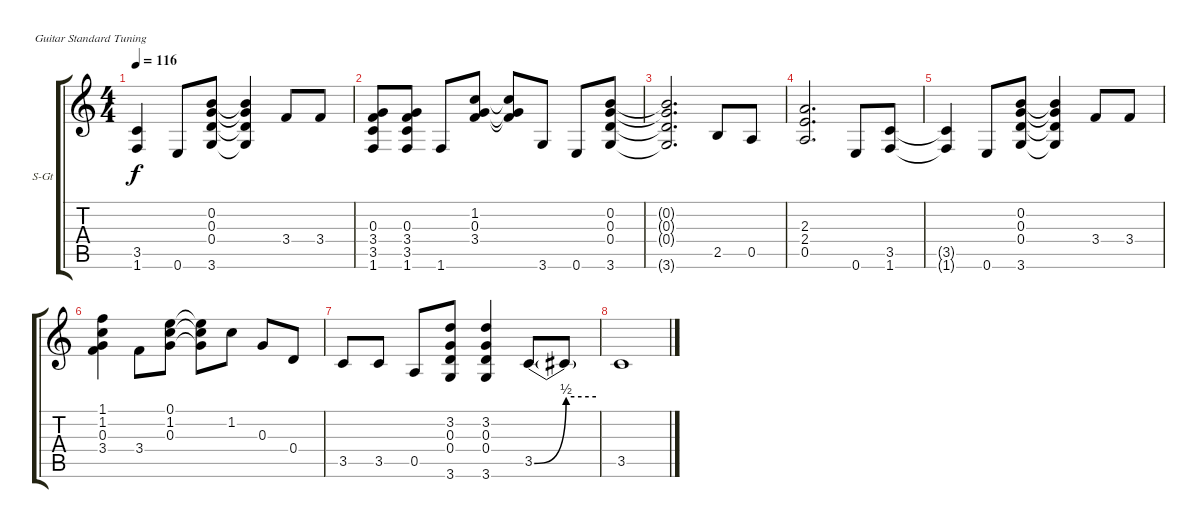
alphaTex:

\bracketExtendMode groupsimilarinstruments
\firstSystemTrackNameOrientation horizontal
\otherSystemsTrackNameOrientation horizontal
\track ("Clean R - PAN" "S-Gt") {instrument acousticguitarsteel}
\staff {score tabs}
\tuning (E4 B3 G3 D3 A2 E2)
\ts (4 4)
\tempo 116
\clef g2
\ks c
(3.5{t} 1.6{t}).4{dy f} 0.6.8 (0.2 0.3 0.4 3.6).8 (0.2{t} 0.3{t} 0.4{t} 3.6{t}).4 3.4.8 3.4.8 |
(0.3 3.4 3.5 1.6).8 (0.3 3.4 3.5 1.6).8 1.6.8 (1.2 0.3 3.4).8 (1.2{t} 0.3{t} 3.4{t}).8 3.6.8 0.6.8 (0.2 0.3 0.4 3.6).8 |
(0.2{t} 0.3{t} 0.4{t} 3.6{t}).2{d} 2.5.8 0.5.8 |
(2.3 2.4 0.5).2{d} 0.6.8 (3.5 1.6).8 |
(3.5{t} 1.6{t}).4 0.6.8 (0.2 0.3 0.4 3.6).8 (0.2{t} 0.3{t} 0.4{t} 3.6{t}).4 3.4.8 3.4.8 |
(1.1 1.2 0.3 3.4).4 3.4.8 (0.1 1.2 0.3).8 (0.1{t} 1.2{t} 0.3{t}).8 1.2.8 0.3.8 0.4.8 |
3.5.8 3.5.8 0.5.8 (3.2 0.3 0.4 3.6).8 (3.2 0.3 0.4 3.6).4 3.5{be (bend 0 0 60 2)}.8 3.5{be (hold 0 2 60 2) t}.8 |
3.5.1
